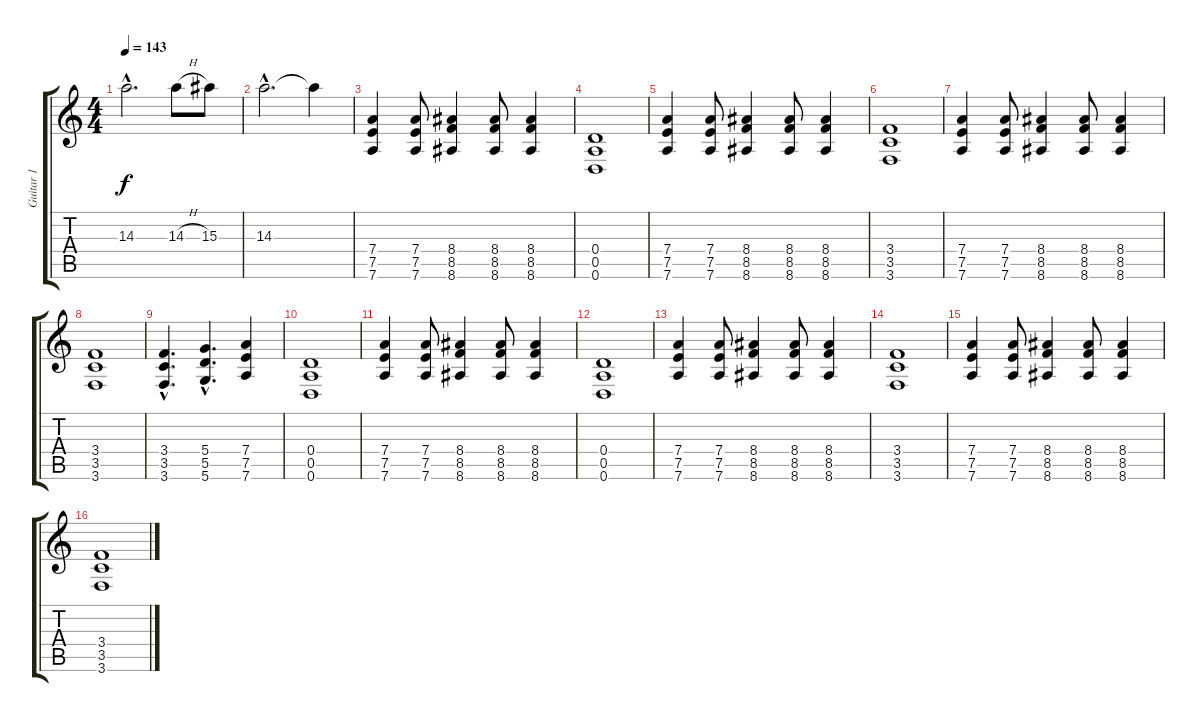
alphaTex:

\track ("Guitar 1" "Guitar 1") {instrument distortionguitar}
\staff {score tabs}
\tuning (E4 B3 G3 D3 A2 D2) {hide}
\ts (4 4)
\tempo 143
\clef g2
\ks c
14.3{hac}.2{d dy f} 14.3{h}.8 15.3.8 |
14.3{hac}.2{d} 14.3{t}.4 |
(7.4 7.5 7.6).4 (7.4 7.5 7.6).8 (8.4 8.5 8.6).4 (8.4 8.5 8.6).8 (8.4 8.5 8.6).4 |
(0.4 0.5 0.6).1 |
(7.4 7.5 7.6).4 (7.4 7.5 7.6).8 (8.4 8.5 8.6).4 (8.4 8.5 8.6).8 (8.4 8.5 8.6).4 |
(3.4 3.5 3.6).1 |
(7.4 7.5 7.6).4 (7.4 7.5 7.6).8 (8.4 8.5 8.6).4 (8.4 8.5 8.6).8 (8.4 8.5 8.6).4 |
(3.4 3.5 3.6).1 |
(3.4{hac} 3.5{hac} 3.6{hac}).4{d} (5.4{hac} 5.5{hac} 5.6{hac}).4{d} (7.4 7.5 7.6).4 |
(0.4 0.5 0.6).1 |
(7.4 7.5 7.6).4 (7.4 7.5 7.6).8 (8.4 8.5 8.6).4 (8.4 8.5 8.6).8 (8.4 8.5 8.6).4 |
(0.4 0.5 0.6).1 |
(7.4 7.5 7.6).4 (7.4 7.5 7.6).8 (8.4 8.5 8.6).4 (8.4 8.5 8.6).8 (8.4 8.5 8.6).4 |
(3.4 3.5 3.6).1 |
(7.4 7.5 7.6).4 (7.4 7.5 7.6).8 (8.4 8.5 8.6).4 (8.4 8.5 8.6).8 (8.4 8.5 8.6).4 |
(3.4 3.5 3.6).1
